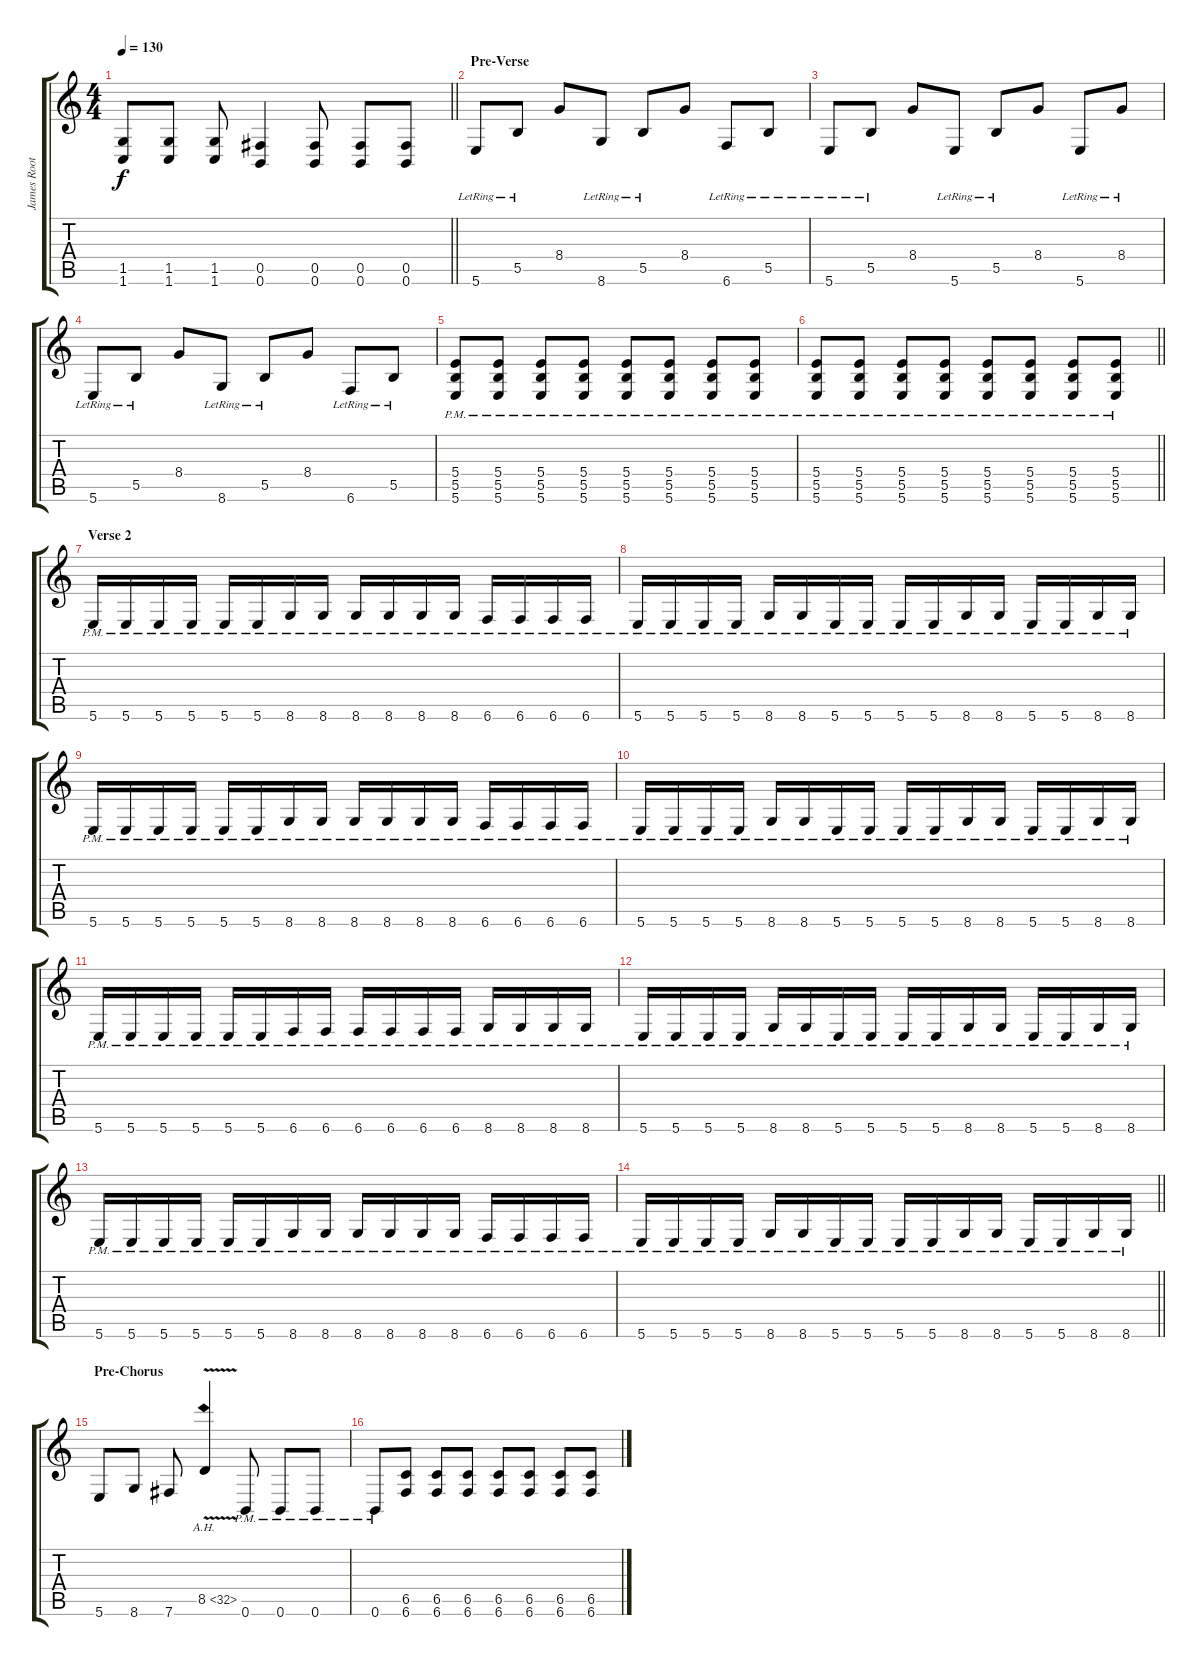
\track ("James Root" "James Root") {instrument overdrivenguitar}
\staff {score tabs}
\tuning (Db4 Ab3 E3 B2 Gb2 B1) {hide}
\ts (4 4)
\tempo 130
\clef g2
\barLineRight lightlight
\ks c
(1.5 1.6).8{dy f} (1.5 1.6).8 (1.5 1.6).8 (0.5 0.6).4 (0.5 0.6).8 (0.5 0.6).8 (0.5 0.6).8 |
\section ("" "Pre-Verse")
5.6{lr}.8 5.5{lr}.8 8.4.8 8.6{lr}.8 5.5{lr}.8 8.4.8 6.6{lr}.8 5.5{lr}.8 |
5.6{lr}.8 5.5{lr}.8 8.4.8 5.6{lr}.8 5.5{lr}.8 8.4.8 5.6{lr}.8 8.4{lr}.8 |
5.6{lr}.8 5.5{lr}.8 8.4.8 8.6{lr}.8 5.5{lr}.8 8.4.8 6.6{lr}.8 5.5{lr}.8 |
(5.4{pm} 5.5{pm} 5.6{pm}).8 (5.4{pm} 5.5{pm} 5.6{pm}).8 (5.4{pm} 5.5{pm} 5.6{pm}).8 (5.4{pm} 5.5{pm} 5.6{pm}).8 (5.4{pm} 5.5{pm} 5.6{pm}).8 (5.4{pm} 5.5{pm} 5.6{pm}).8 (5.4{pm} 5.5{pm} 5.6{pm}).8 (5.4{pm} 5.5{pm} 5.6{pm}).8 |
\barLineRight lightlight
(5.4{pm} 5.5{pm} 5.6{pm}).8 (5.4{pm} 5.5{pm} 5.6{pm}).8 (5.4{pm} 5.5{pm} 5.6{pm}).8 (5.4{pm} 5.5{pm} 5.6{pm}).8 (5.4{pm} 5.5{pm} 5.6{pm}).8 (5.4{pm} 5.5{pm} 5.6{pm}).8 (5.4{pm} 5.5{pm} 5.6{pm}).8 (5.4{pm} 5.5{pm} 5.6{pm}).8 |
\section ("" "Verse 2")
5.6{pm}.16 5.6{pm}.16 5.6{pm}.16 5.6{pm}.16 5.6{pm}.16 5.6{pm}.16 8.6{pm}.16 8.6{pm}.16 8.6{pm}.16 8.6{pm}.16 8.6{pm}.16 8.6{pm}.16 6.6{pm}.16 6.6{pm}.16 6.6{pm}.16 6.6{pm}.16 |
5.6{pm}.16 5.6{pm}.16 5.6{pm}.16 5.6{pm}.16 8.6{pm}.16 8.6{pm}.16 5.6{pm}.16 5.6{pm}.16 5.6{pm}.16 5.6{pm}.16 8.6{pm}.16 8.6{pm}.16 5.6{pm}.16 5.6{pm}.16 8.6{pm}.16 8.6{pm}.16 |
5.6{pm}.16 5.6{pm}.16 5.6{pm}.16 5.6{pm}.16 5.6{pm}.16 5.6{pm}.16 8.6{pm}.16 8.6{pm}.16 8.6{pm}.16 8.6{pm}.16 8.6{pm}.16 8.6{pm}.16 6.6{pm}.16 6.6{pm}.16 6.6{pm}.16 6.6{pm}.16 |
5.6{pm}.16 5.6{pm}.16 5.6{pm}.16 5.6{pm}.16 8.6{pm}.16 8.6{pm}.16 5.6{pm}.16 5.6{pm}.16 5.6{pm}.16 5.6{pm}.16 8.6{pm}.16 8.6{pm}.16 5.6{pm}.16 5.6{pm}.16 8.6{pm}.16 8.6{pm}.16 |
5.6{pm}.16 5.6{pm}.16 5.6{pm}.16 5.6{pm}.16 5.6{pm}.16 5.6{pm}.16 6.6{pm}.16 6.6{pm}.16 6.6{pm}.16 6.6{pm}.16 6.6{pm}.16 6.6{pm}.16 8.6{pm}.16 8.6{pm}.16 8.6{pm}.16 8.6{pm}.16 |
5.6{pm}.16 5.6{pm}.16 5.6{pm}.16 5.6{pm}.16 8.6{pm}.16 8.6{pm}.16 5.6{pm}.16 5.6{pm}.16 5.6{pm}.16 5.6{pm}.16 8.6{pm}.16 8.6{pm}.16 5.6{pm}.16 5.6{pm}.16 8.6{pm}.16 8.6{pm}.16 |
5.6{pm}.16 5.6{pm}.16 5.6{pm}.16 5.6{pm}.16 5.6{pm}.16 5.6{pm}.16 8.6{pm}.16 8.6{pm}.16 8.6{pm}.16 8.6{pm}.16 8.6{pm}.16 8.6{pm}.16 6.6{pm}.16 6.6{pm}.16 6.6{pm}.16 6.6{pm}.16 |
\barLineRight lightlight
5.6{pm}.16 5.6{pm}.16 5.6{pm}.16 5.6{pm}.16 8.6{pm}.16 8.6{pm}.16 5.6{pm}.16 5.6{pm}.16 5.6{pm}.16 5.6{pm}.16 8.6{pm}.16 8.6{pm}.16 5.6{pm}.16 5.6{pm}.16 8.6{pm}.16 8.6{pm}.16 |
\section ("" "Pre-Chorus")
5.6.8 8.6.8 7.6.8 8.5{ah 24 v}.4 0.6{pm}.8 0.6{pm}.8 0.6{pm}.8 |
0.6{pm}.8 (6.5 6.6).8 (6.5 6.6).8 (6.5 6.6).8 (6.5 6.6).8 (6.5 6.6).8 (6.5 6.6).8 (6.5 6.6).8
